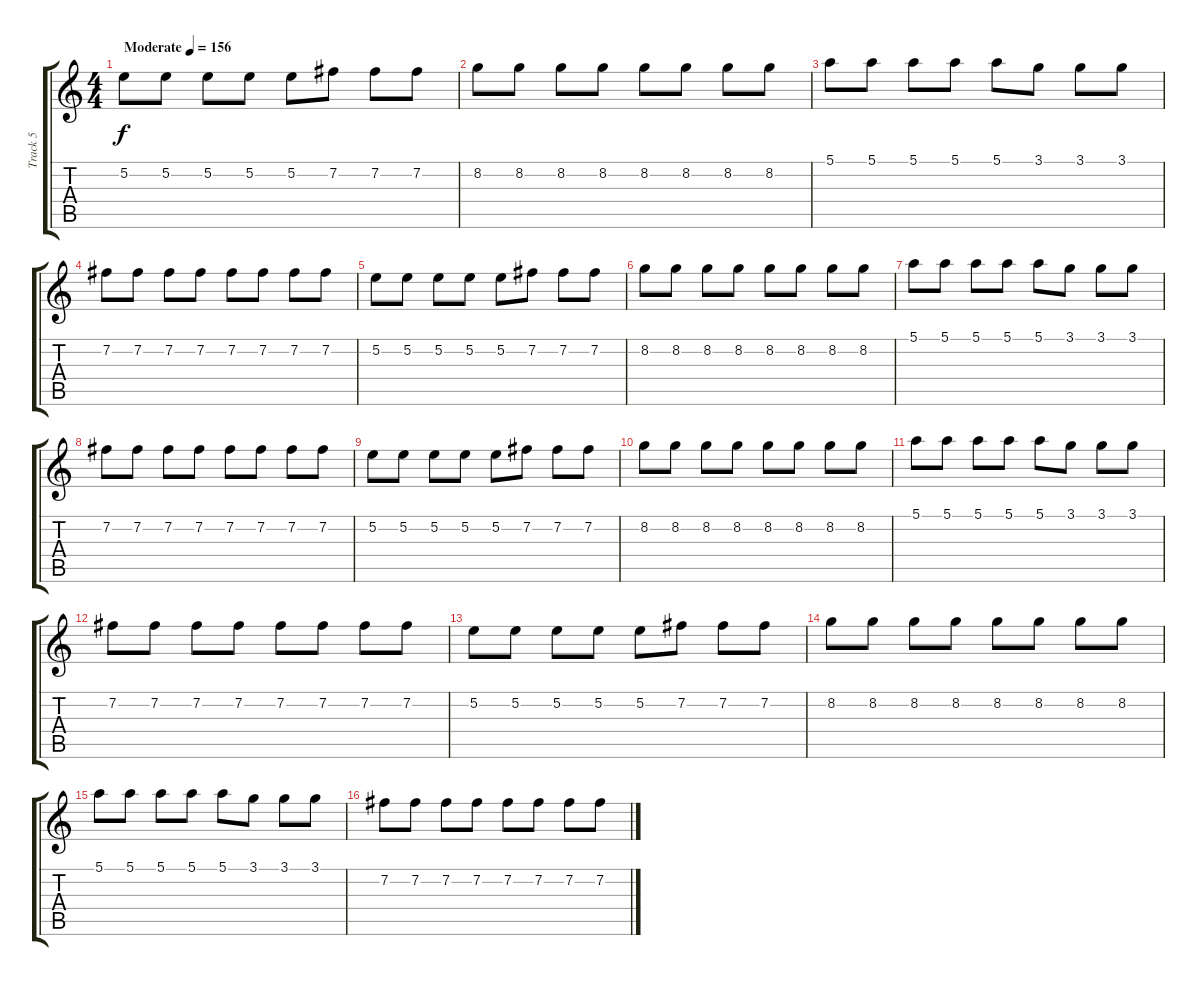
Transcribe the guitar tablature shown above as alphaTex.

\track ("Track 5" "Track 5") {instrument electricguitarclean}
\staff {score tabs}
\tuning (E4 B3 G3 D3 A2 E2) {hide}
\ts (4 4)
\tempo (156 "Moderate")
\clef g2
\ks c
5.2.8{dy f instrument electricguitarclean} 5.2.8 5.2.8 5.2.8 5.2.8 7.2.8 7.2.8 7.2.8 |
8.2.8 8.2.8 8.2.8 8.2.8 8.2.8 8.2.8 8.2.8 8.2.8 |
5.1.8 5.1.8 5.1.8 5.1.8 5.1.8 3.1.8 3.1.8 3.1.8 |
7.2.8 7.2.8 7.2.8 7.2.8 7.2.8 7.2.8 7.2.8 7.2.8 |
5.2.8 5.2.8 5.2.8 5.2.8 5.2.8 7.2.8 7.2.8 7.2.8 |
8.2.8 8.2.8 8.2.8 8.2.8 8.2.8 8.2.8 8.2.8 8.2.8 |
5.1.8 5.1.8 5.1.8 5.1.8 5.1.8 3.1.8 3.1.8 3.1.8 |
7.2.8 7.2.8 7.2.8 7.2.8 7.2.8 7.2.8 7.2.8 7.2.8 |
5.2.8 5.2.8 5.2.8 5.2.8 5.2.8 7.2.8 7.2.8 7.2.8 |
8.2.8 8.2.8 8.2.8 8.2.8 8.2.8 8.2.8 8.2.8 8.2.8 |
5.1.8 5.1.8 5.1.8 5.1.8 5.1.8 3.1.8 3.1.8 3.1.8 |
7.2.8 7.2.8 7.2.8 7.2.8 7.2.8 7.2.8 7.2.8 7.2.8 |
5.2.8 5.2.8 5.2.8 5.2.8 5.2.8 7.2.8 7.2.8 7.2.8 |
8.2.8 8.2.8 8.2.8 8.2.8 8.2.8 8.2.8 8.2.8 8.2.8 |
5.1.8 5.1.8 5.1.8 5.1.8 5.1.8 3.1.8 3.1.8 3.1.8 |
7.2.8 7.2.8 7.2.8 7.2.8 7.2.8 7.2.8 7.2.8 7.2.8
